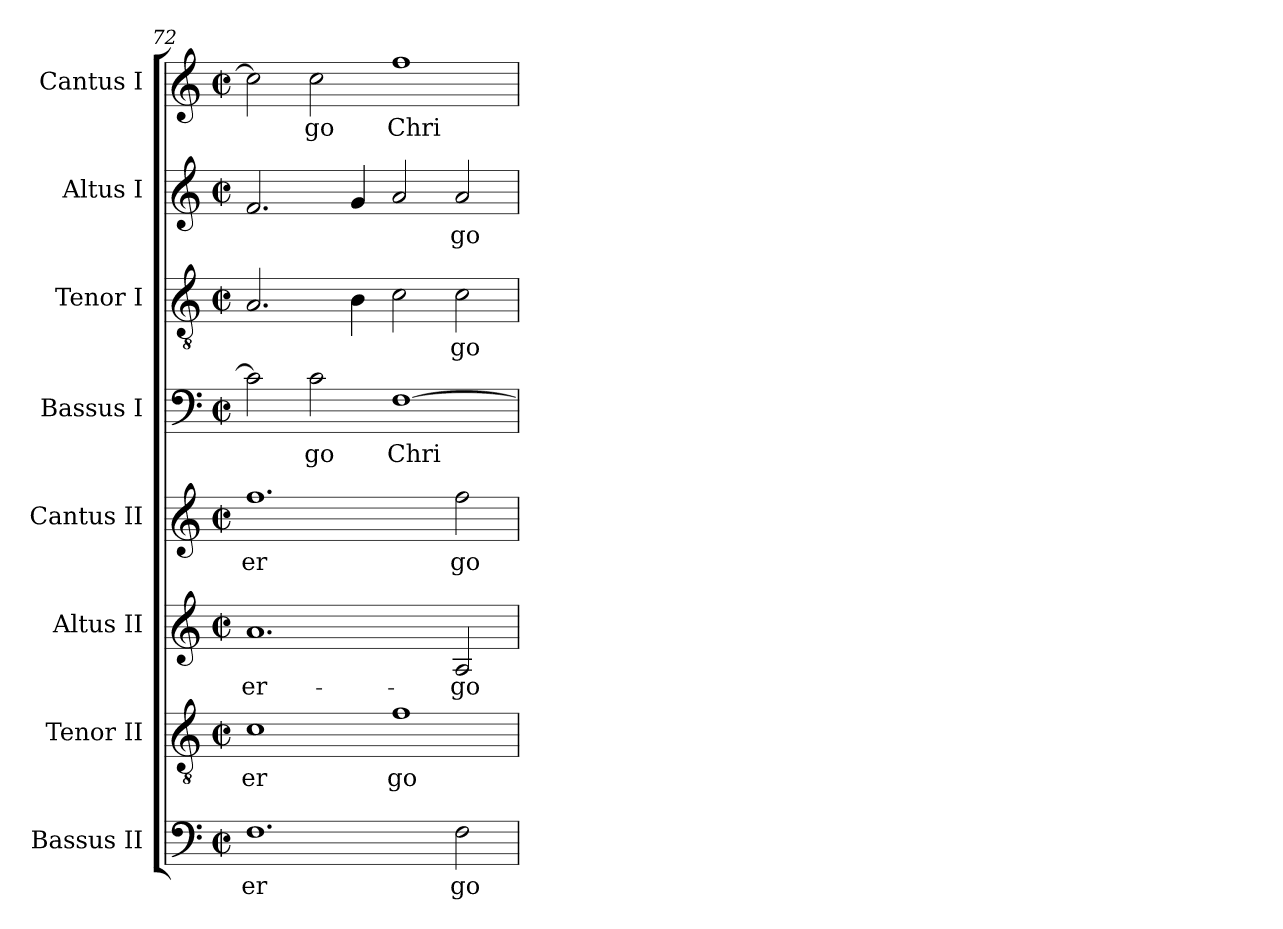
**kern	**text	**kern	**text	**kern	**text	**kern	**text	**kern	**text	**kern	**text	**kern	**text	**kern	**text
*part8	*part8	*part7	*part7	*part6	*part6	*part5	*part5	*part4	*part4	*part3	*part3	*part2	*part2	*part1	*part1
*staff8	*staff8	*staff7	*staff7	*staff6	*staff6	*staff5	*staff5	*staff4	*staff4	*staff3	*staff3	*staff2	*staff2	*staff1	*staff1
*I"Bassus II	*	*I"Tenor II	*	*I"Altus II	*	*I"Cantus II	*	*I"Bassus I	*	*I"Tenor I	*	*I"Altus I	*	*I"Cantus I	*
*clefF4	*	*clefGv2	*	*clefG2	*	*clefG2	*	*clefF4	*	*clefGv2	*	*clefG2	*	*clefG2	*
*M2/2	*	*M2/2	*	*M2/2	*	*M2/2	*	*M2/2	*	*M2/2	*	*M2/2	*	*M2/2	*
*met(c|)	*	*met(c|)	*	*met(c|)	*	*met(c|)	*	*met(c|)	*	*met(c|)	*	*met(c|)	*	*met(c|)	*
=72	=72	=72	=72	=72	=72	=72	=72	=72	=72	=72	=72	=72	=72	=72	=72
!	!LO:LY:b:cj	!	!LO:LY:b:cj	!	!LO:LY:b:cj	!	!LO:LY:b:cj	!	!	!	!	!	!	!	!
1.F	er	1c	er	1.a	er-	1.ff	er	2c\]	.	2.A/	.	2.f/	.	2cc\]	.
!	!	!	!	!	!	!	!	!	!LO:LY:b:cj	!	!	!	!	!	!LO:LY:b:cj
.	.	.	.	.	.	.	.	2c\	go	.	.	.	.	2cc\	go
.	.	.	.	.	.	.	.	.	.	4B\	.	4g/	.	.	.
!	!	!	!LO:LY:b:cj	!	!	!	!	!	!LO:LY:b	!	!	!	!	!	!LO:LY:b:cj
.	.	1f	go	.	.	.	.	[>1F	Chri	2c\	.	2a/	.	1ff	Chri
!	!LO:LY:b:cj	!	!	!	!LO:LY:b:cj	!	!LO:LY:b:cj	!	!	!	!LO:LY:b:cj	!	!LO:LY:b:cj	!	!
2F\	go	.	.	2A/	-go	2ff\	go	.	.	2c\	-go	2a/	-go	.	.
=	=	=	=	=	=	=	=	=	=	=	=	=	=	=	=
*-	*-	*-	*-	*-	*-	*-	*-	*-	*-	*-	*-	*-	*-	*-	*-
